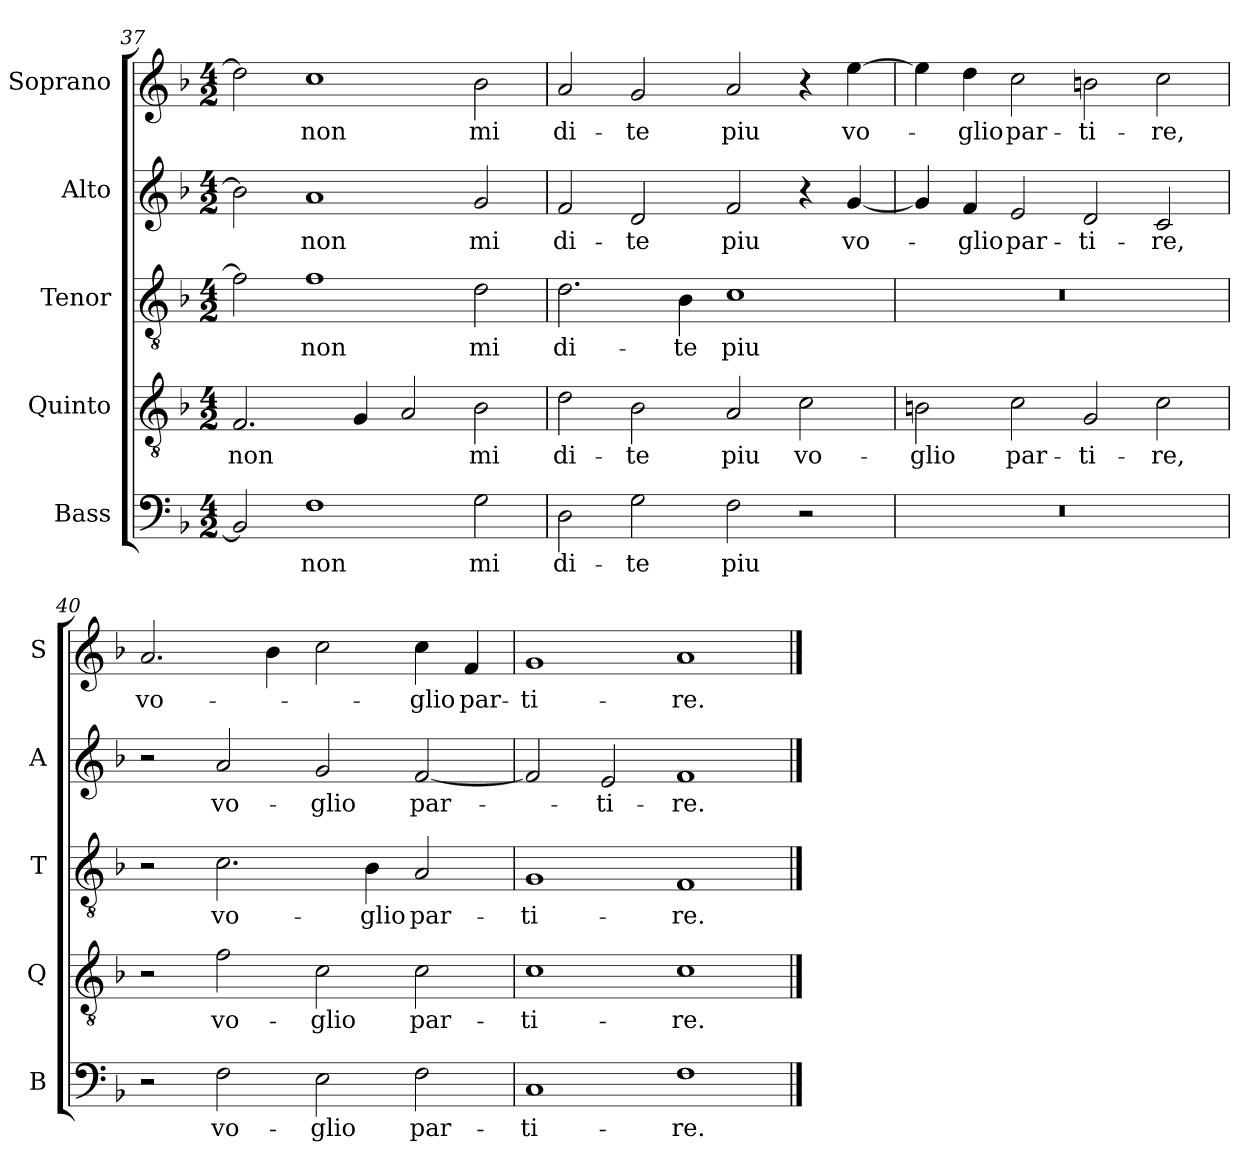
**kern	**text	**kern	**text	**kern	**text	**kern	**text	**kern	**text
*part5	*part5	*part4	*part4	*part3	*part3	*part2	*part2	*part1	*part1
*staff5	*staff5	*staff4	*staff4	*staff3	*staff3	*staff2	*staff2	*staff1	*staff1
*I"Bass	*	*I"Quinto	*	*I"Tenor	*	*I"Alto	*	*I"Soprano	*
*I'B	*	*I'Q	*	*I'T	*	*I'A	*	*I'S	*
*clefF4	*	*clefGv2	*	*clefGv2	*	*clefG2	*	*clefG2	*
*k[b-]	*	*k[b-]	*	*k[b-]	*	*k[b-]	*	*k[b-]	*
*F:	*	*F:	*	*F:	*	*F:	*	*F:	*
*M4/2	*	*M4/2	*	*M4/2	*	*M4/2	*	*M4/2	*
=37	=37	=37	=37	=37	=37	=37	=37	=37	=37
!	!	!	!LO:LY:b	!	!	!	!	!	!
2BB-/]	.	2.F/	non	2f\]	.	2b-\]	.	2dd\]	.
!	!LO:LY:b	!	!	!	!LO:LY:b	!	!LO:LY:b	!	!LO:LY:b
1F	non	.	.	1f	non	1a	non	1cc	non
.	.	4G/	.	.	.	.	.	.	.
.	.	2A/	.	.	.	.	.	.	.
!	!LO:LY:b	!	!LO:LY:b	!	!LO:LY:b	!	!LO:LY:b	!	!LO:LY:b
2G\	mi	2B-\	mi	2d\	mi	2g/	mi	2b-\	mi
!!LO:LB:g=z
=38	=38	=38	=38	=38	=38	=38	=38	=38	=38
!	!LO:LY:b	!	!LO:LY:b	!	!LO:LY:b	!	!LO:LY:b	!	!LO:LY:b
2D\	di-	2d\	di-	2.d\	di-	2f/	di-	2a/	di-
!	!LO:LY:b	!	!LO:LY:b	!	!	!	!LO:LY:b	!	!LO:LY:b
2G\	-te	2B-\	-te	.	.	2d/	-te	2g/	-te
!	!	!	!	!	!LO:LY:b	!	!	!	!
.	.	.	.	4B-\	-te	.	.	.	.
!	!LO:LY:b	!	!LO:LY:b	!	!LO:LY:b	!	!LO:LY:b	!	!LO:LY:b
2F\	piu	2A/	piu	1c	piu	2f/	piu	2a/	piu
!	!	!	!LO:LY:b	!	!	!	!	!	!
2r	.	2c\	vo-	.	.	4r	.	4r	.
!	!	!	!	!	!	!	!LO:LY:b	!	!LO:LY:b
.	.	.	.	.	.	[4g/	vo-	[4ee\	vo-
=39	=39	=39	=39	=39	=39	=39	=39	=39	=39
!	!	!	!LO:LY:b	!	!	!	!	!	!
0r	.	2Bn\	-glio	0r	.	4g/]	.	4ee\]	.
!	!	!	!	!	!	!	!LO:LY:b	!	!LO:LY:b
.	.	.	.	.	.	4f/	-glio	4dd\	-glio
!	!	!	!LO:LY:b	!	!	!	!LO:LY:b	!	!LO:LY:b
.	.	2c\	par-	.	.	2e/	par-	2cc\	par-
!	!	!	!LO:LY:b	!	!	!	!LO:LY:b	!	!LO:LY:b
.	.	2G/	-ti-	.	.	2d/	-ti-	2bn\	-ti-
!	!	!	!LO:LY:b	!	!	!	!LO:LY:b	!	!LO:LY:b
.	.	2c\	-re,	.	.	2c/	-re,	2cc\	-re,
=40	=40	=40	=40	=40	=40	=40	=40	=40	=40
!	!	!	!	!	!	!	!	!	!LO:LY:b
2r	.	2r	.	2r	.	2r	.	2.a/	vo-
!	!LO:LY:b	!	!LO:LY:b	!	!LO:LY:b	!	!LO:LY:b	!	!
2F\	vo-	2f\	vo-	2.c\	vo-	2a/	vo-	.	.
.	.	.	.	.	.	.	.	4b-\	.
!	!LO:LY:b	!	!LO:LY:b	!	!	!	!LO:LY:b	!	!
2E\	-glio	2c\	-glio	.	.	2g/	-glio	2cc\	.
!	!	!	!	!	!LO:LY:b	!	!	!	!
.	.	.	.	4B-\	-glio	.	.	.	.
!	!LO:LY:b	!	!LO:LY:b	!	!LO:LY:b	!	!LO:LY:b	!	!LO:LY:b
2F\	par-	2c\	par-	2A/	par-	[2f/	par-	4cc\	-glio
!	!	!	!	!	!	!	!	!	!LO:LY:b
.	.	.	.	.	.	.	.	4f/	par-
=41	=41	=41	=41	=41	=41	=41	=41	=41	=41
!	!LO:LY:b	!	!LO:LY:b	!	!LO:LY:b	!	!	!	!LO:LY:b
1C	-ti-	1c	-ti-	1G	-ti-	2f/]	.	1g	-ti-
!	!	!	!	!	!	!	!LO:LY:b	!	!
.	.	.	.	.	.	2e/	-ti-	.	.
!	!LO:LY:b	!	!LO:LY:b	!	!LO:LY:b	!	!LO:LY:b	!	!LO:LY:b
1F	-re.	1c	-re.	1F	-re.	1f	-re.	1a	-re.
==	==	==	==	==	==	==	==	==	==
*-	*-	*-	*-	*-	*-	*-	*-	*-	*-
